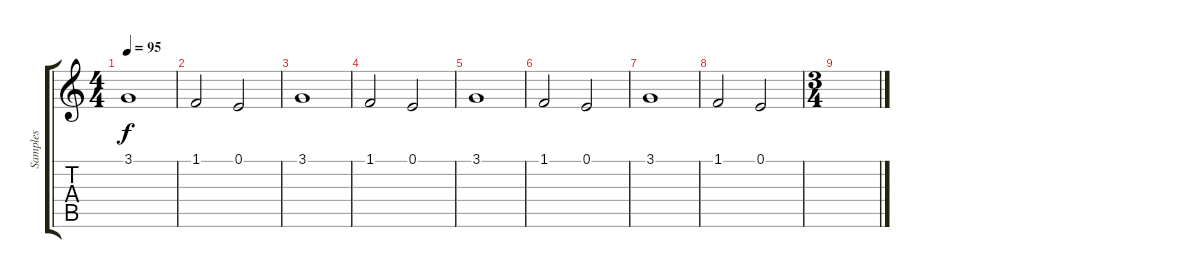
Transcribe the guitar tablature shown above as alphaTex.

\track ("Samples" "Samples") {instrument pad2warm}
\staff {score tabs}
\tuning (E4 B3 G3 D3 A2 D2) {hide}
\ts (4 4)
\tempo 95
\clef g2
\ks c
3.1.1{dy f instrument pad2warm} |
1.1.2 0.1.2 |
3.1.1 |
1.1.2 0.1.2 |
3.1.1 |
1.1.2 0.1.2 |
3.1.1 |
1.1.2 0.1.2 |
\ts (3 4)
